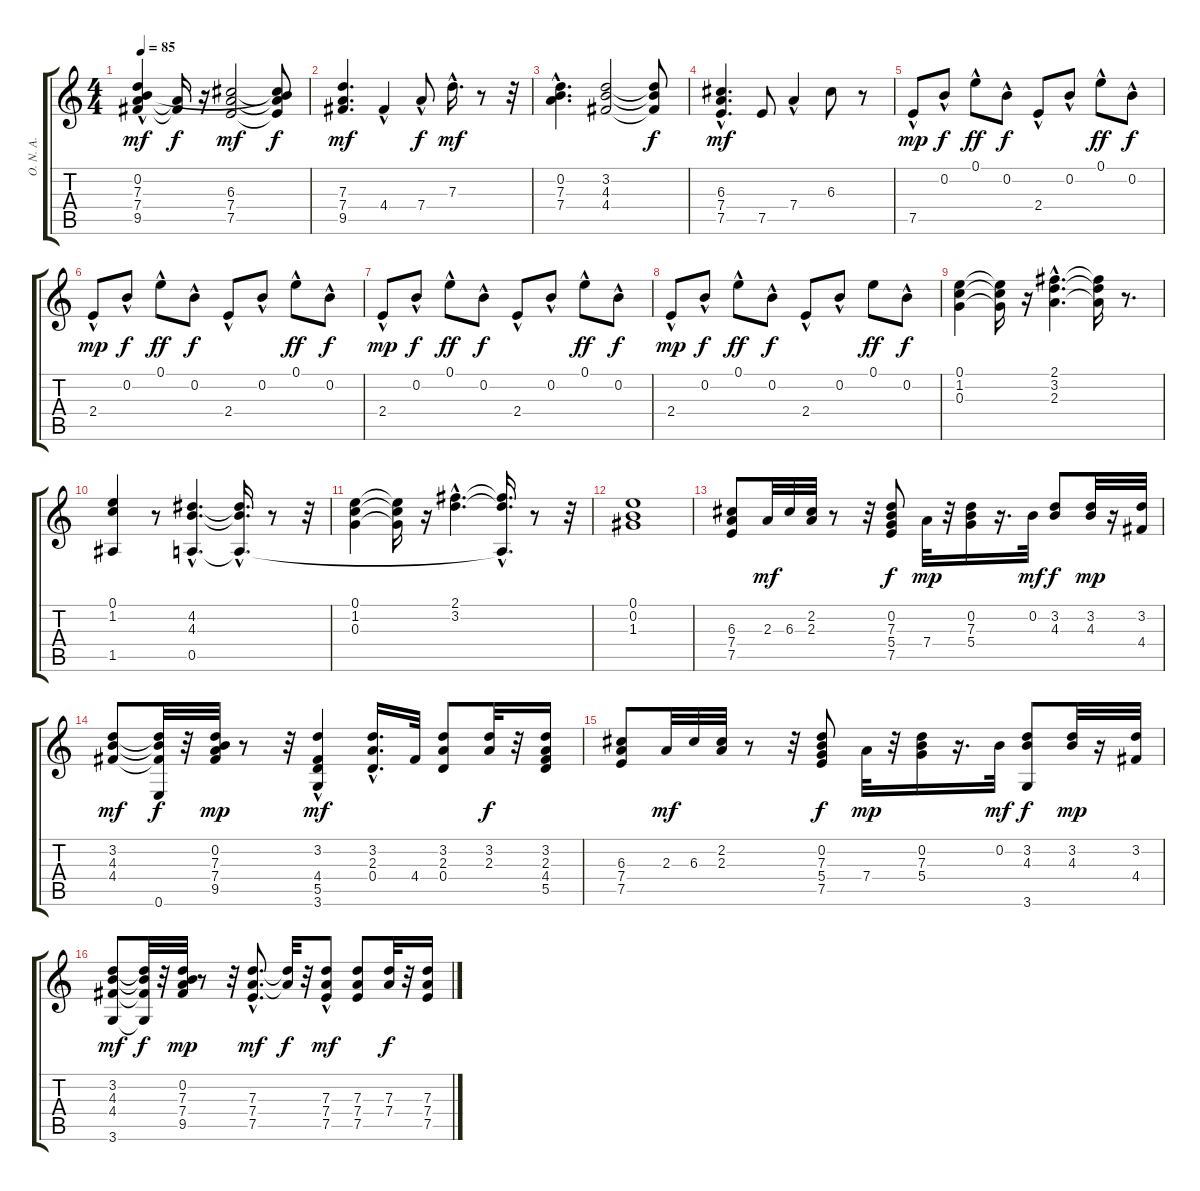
\track ("O. N. A. " "O. N. A. ") {instrument electricguitarclean}
\staff {score tabs}
\tuning (E4 B3 G3 D3 A2 E2) {hide}
\ts (4 4)
\tempo 85
\clef g2
\ks c
(0.2 7.3{hac} 7.4 9.5).4{dy mf} (7.4{t} 9.5{t}).16{dy f} r.16 (6.3 7.4 7.5).2{dy mf} (0.2{t} 6.3{t} 7.4{t} 7.5{t}).8{dy f} |
(7.3 7.4 9.5).4{d dy mf} 4.4{hac}.4 7.4{hac}.8{dy f} 7.3{hac}.16{d dy mf} r.8 r.32 |
(0.2{hac} 7.3{hac} 7.4{hac}).4{d} (3.2 4.3 4.4).2 (3.2{t} 4.3{t} 4.4{t}).8{dy f} |
(6.3 7.4{hac} 7.5).4{d dy mf} 7.5.8 7.4{hac}.4 6.3.8 r.8 |
7.5{hac}.8{dy mp} 0.2{hac}.8{dy f} 0.1{hac}.8{dy ff} 0.2{hac}.8{dy f} 2.4{hac}.8 0.2{hac}.8 0.1{hac}.8{dy ff} 0.2{hac}.8{dy f} |
2.4{hac}.8{dy mp} 0.2{hac}.8{dy f} 0.1{hac}.8{dy ff} 0.2{hac}.8{dy f} 2.4{hac}.8 0.2{hac}.8 0.1{hac}.8{dy ff} 0.2{hac}.8{dy f} |
2.4{hac}.8{dy mp} 0.2{hac}.8{dy f} 0.1{hac}.8{dy ff} 0.2{hac}.8{dy f} 2.4{hac}.8 0.2{hac}.8 0.1{hac}.8{dy ff} 0.2{hac}.8{dy f} |
2.4{hac}.8{dy mp} 0.2{hac}.8{dy f} 0.1{hac}.8{dy ff} 0.2{hac}.8{dy f} 2.4{hac}.8 0.2{hac}.8 0.1.8{dy ff} 0.2{hac}.8{dy f} |
(0.1 1.2 0.3).4 (0.1{t} 1.2{t} 0.3{t}).16 r.16 (2.1{hac} 3.2{hac} 2.3{hac}).4{d} (2.1{t} 3.2{t} 2.3{t}).16 r.8{d} |
(0.1 1.2 1.5).4 r.8 (4.2{hac} 4.3{hac} 0.5{hac}).4{d} (4.2{hac t} 4.3{hac t} 0.5{hac t}).16{d} r.8 r.32 |
(0.1 1.2 0.3).4 (0.1{t} 1.2{t} 0.3{t}).16 r.16 (2.1{hac} 3.2{hac}).4{d} (2.1{hac t} 3.2{t} 0.5{hac t}).16{d} r.8 r.32 |
(0.1 0.2 1.3).1 |
(6.3 7.4 7.5).8 2.3.32{dy mf} 6.3.32 (2.2 2.3).32 r.8 r.32 (0.2 7.3 5.4 7.5).8{dy f} 7.4.32{dy mp} r.32 (0.2 7.3 5.4).16 r.16{d} 0.2.32{dy mf} (3.2 4.3).8{dy f} (3.2 4.3).32{dy mp} r.16 (3.2 4.4).32 |
(3.2 4.3 4.4).8{dy mf} (3.2{t} 4.3{t} 4.4{t} 0.6).32{dy f} r.32 (0.2 7.3 7.4 9.5).32{dy mp} r.8 r.32 (3.2{hac} 4.4 5.5{hac} 3.6{hac}).4{dy mf} (3.2{hac} 2.3{hac} 0.4).16{d} 4.4.32 (3.2 2.3 0.4).8 (3.2 2.3).32{dy f} r.32 (3.2 2.3 4.4 5.5).16 |
(6.3 7.4 7.5).8 2.3.32{dy mf} 6.3.32 (2.2 2.3).32 r.8 r.32 (0.2 7.3 5.4 7.5).8{dy f} 7.4.32{dy mp} r.32 (0.2 7.3 5.4).16 r.16{d} 0.2.32{dy mf} (3.2 4.3 3.6).8{dy f} (3.2 4.3).32{dy mp} r.16 (3.2 4.4).32 |
(3.2 4.3 4.4 3.6).8{dy mf} (3.2{t} 4.3{t} 4.4{t} 3.6{t}).32{dy f} r.32 (0.2 7.3 7.4 9.5).32{dy mp} r.8 r.32 (7.3{hac} 7.4{hac} 7.5{hac}).8{d dy mf} (7.3{t} 7.4{t}).32{dy f} r.32 (7.3{hac} 7.4{hac} 7.5).8{dy mf} (7.3 7.4 7.5).8 (7.3 7.4).32{dy f} r.32 (7.3 7.4 7.5).16
